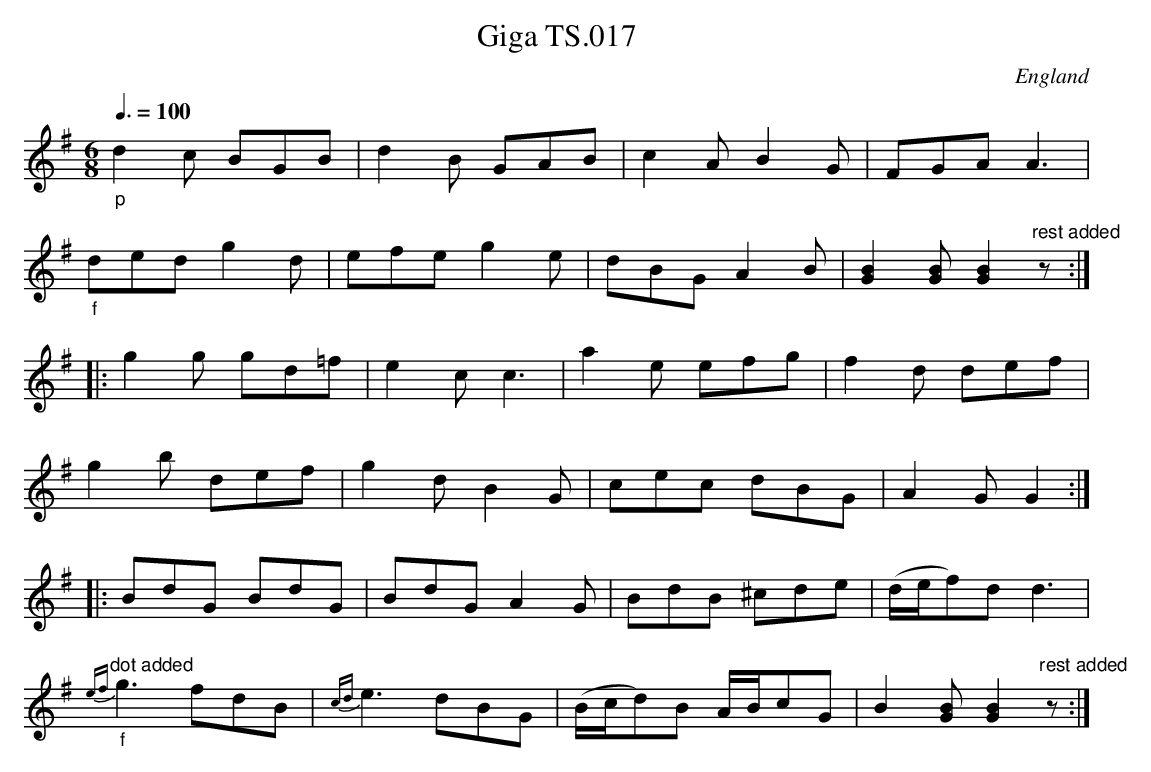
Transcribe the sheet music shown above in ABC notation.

X:1
T:Giga TS.017
M:6/8
L:1/8
Q:3/8=100
O:England
notC:Prefixed as 'No.5' in MS
K:G major
"_p"d2c BGB|d2B GAB|c2AB2G|FGAA3|!
"_f"dedg2d|efeg2e|dBGA2B|[B2G2][BG][B2G2]"rest added"z:|!
|:g2g gd=f|e2cc3|a2e efg|f2 d def|!
g2b def|g2dB2G|cec dBG|A2GG2:|!
|:BdG BdG|BdGA2G|BdB ^cde|(d/e/f)dd3|!
{ef}"dot added""_f"g3fdB|{cd}e3dBG|(B/c/d)B A/B/cG|B2[BG][B2G2]"rest added"z:|]
